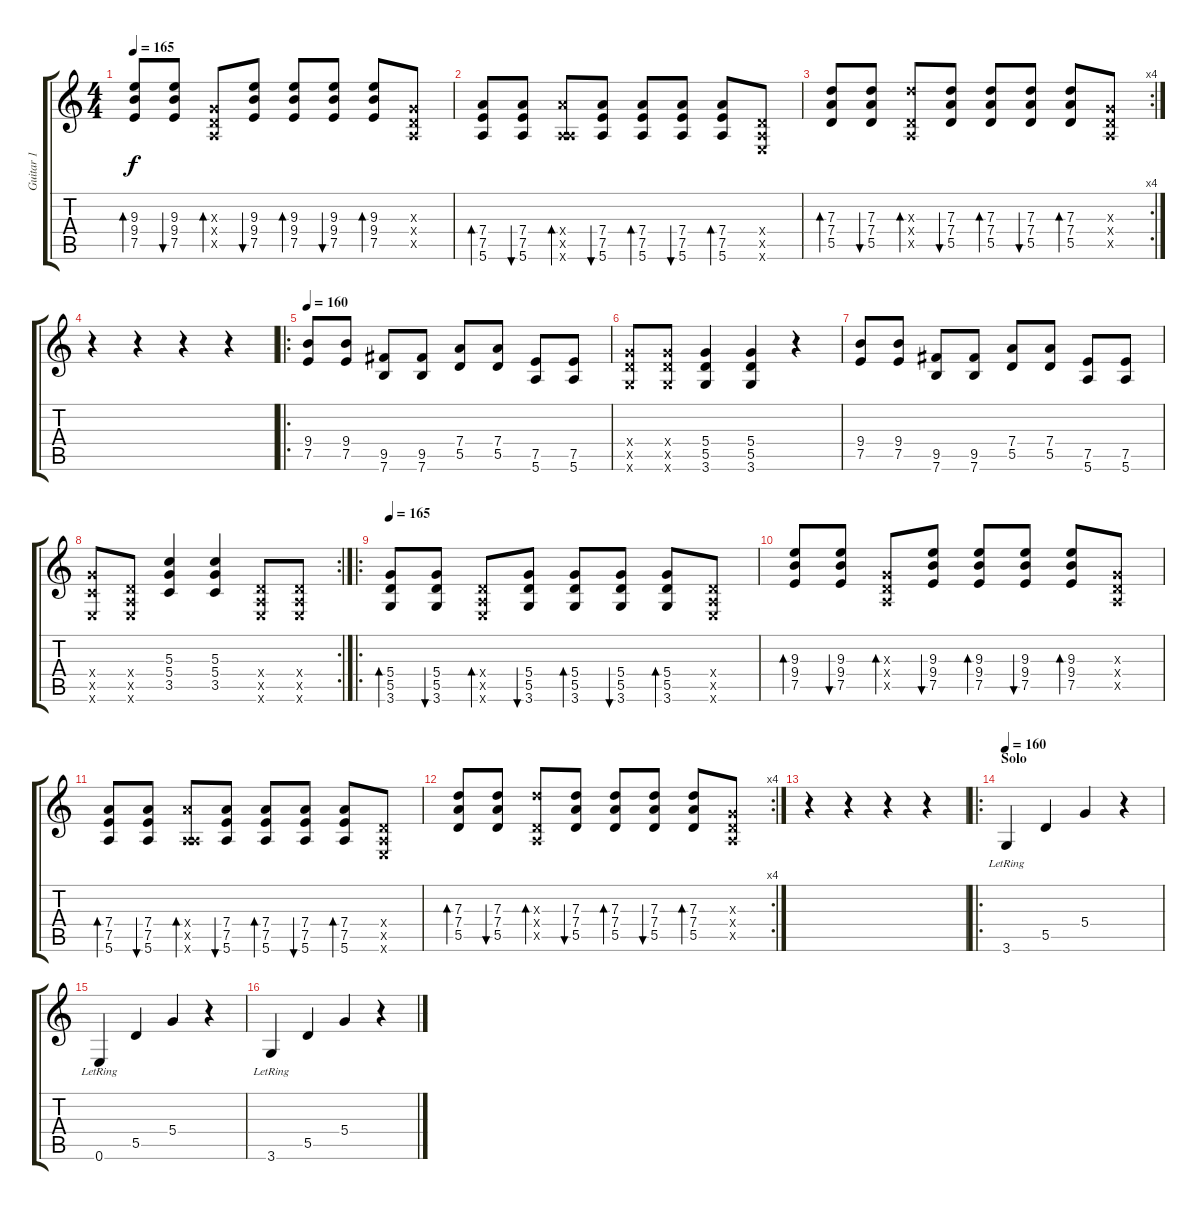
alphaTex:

\track ("Guitar 1" "Guitar 1") {instrument overdrivenguitar}
\staff {score tabs}
\tuning (E4 B3 G3 D3 A2 E2) {hide}
\ts (4 4)
\tempo 165
\clef g2
\ks c
(9.3 9.4 7.5).8{bd 60 dy f} (9.3 9.4 7.5).8{bu 60} (0.3{x} 0.4{x} 0.5{x}).8{bd 60} (9.3 9.4 7.5).8{bu 60} (9.3 9.4 7.5).8{bd 60} (9.3 9.4 7.5).8{bu 60} (9.3 9.4 7.5).8{bd 60} (0.3{x} 0.4{x} 0.5{x}).8 |
(7.4 7.5 5.6).8{bd 60} (7.4 7.5 5.6).8{bu 60} (7.4{x} 0.5{x} 5.6{x}).8{bd 60} (7.4 7.5 5.6).8{bu 60} (7.4 7.5 5.6).8{bd 60} (7.4 7.5 5.6).8{bu 60} (7.4 7.5 5.6).8{bd 60} (0.4{x} 0.5{x} 0.6{x}).8 |
\rc 4
(7.3 7.4 5.5).8{bd 60} (7.3 7.4 5.5).8{bu 60} (7.3{x} 0.4{x} 0.5{x}).8{bd 60} (7.3 7.4 5.5).8{bu 60} (7.3 7.4 5.5).8{bd 60} (7.3 7.4 5.5).8{bu 60} (7.3 7.4 5.5).8{bd 60} (0.3{x} 0.4{x} 0.5{x}).8 |
r.4 r.4 r.4 r.4 |
\ro
\tempo 160
(9.4 7.5).8 (9.4 7.5).8 (9.5 7.6).8 (9.5 7.6).8 (7.4 5.5).8 (7.4 5.5).8 (7.5 5.6).8 (7.5 5.6).8 |
(5.4{x} 5.5{x} 3.6{x}).8 (5.4{x} 5.5{x} 3.6{x}).8 (5.4 5.5 3.6).4 (5.4 5.5 3.6).4 r.4 |
(9.4 7.5).8 (9.4 7.5).8 (9.5 7.6).8 (9.5 7.6).8 (7.4 5.5).8 (7.4 5.5).8 (7.5 5.6).8 (7.5 5.6).8 |
\rc 2
(5.4{x} 3.5{x} 0.6{x}).8 (0.4{x} 0.5{x} 0.6{x}).8 (5.3 5.4 3.5).4 (5.3 5.4 3.5).4 (0.4{x} 0.5{x} 0.6{x}).8 (0.4{x} 0.5{x} 0.6{x}).8 |
\ro
\tempo 165
(5.4 5.5 3.6).8{bd 60} (5.4 5.5 3.6).8{bu 60} (0.4{x} 0.5{x} 0.6{x}).8{bd 60} (5.4 5.5 3.6).8{bu 60} (5.4 5.5 3.6).8{bd 60} (5.4 5.5 3.6).8{bu 60} (5.4 5.5 3.6).8{bd 60} (0.4{x} 0.5{x} 0.6{x}).8 |
(9.3 9.4 7.5).8{bd 60} (9.3 9.4 7.5).8{bu 60} (0.3{x} 0.4{x} 0.5{x}).8{bd 60} (9.3 9.4 7.5).8{bu 60} (9.3 9.4 7.5).8{bd 60} (9.3 9.4 7.5).8{bu 60} (9.3 9.4 7.5).8{bd 60} (0.3{x} 0.4{x} 0.5{x}).8 |
(7.4 7.5 5.6).8{bd 60} (7.4 7.5 5.6).8{bu 60} (7.4{x} 0.5{x} 5.6{x}).8{bd 60} (7.4 7.5 5.6).8{bu 60} (7.4 7.5 5.6).8{bd 60} (7.4 7.5 5.6).8{bu 60} (7.4 7.5 5.6).8{bd 60} (0.4{x} 0.5{x} 0.6{x}).8 |
\rc 4
(7.3 7.4 5.5).8{bd 60} (7.3 7.4 5.5).8{bu 60} (7.3{x} 0.4{x} 0.5{x}).8{bd 60} (7.3 7.4 5.5).8{bu 60} (7.3 7.4 5.5).8{bd 60} (7.3 7.4 5.5).8{bu 60} (7.3 7.4 5.5).8{bd 60} (0.3{x} 0.4{x} 0.5{x}).8 |
r.4 r.4 r.4 r.4 |
\ro
\section ("" "Solo")
\tempo 160
3.6{lr}.4{volume 10} 5.5.4 5.4.4 r.4 |
0.6{lr}.4 5.5.4 5.4.4 r.4 |
3.6{lr}.4 5.5.4 5.4.4 r.4
